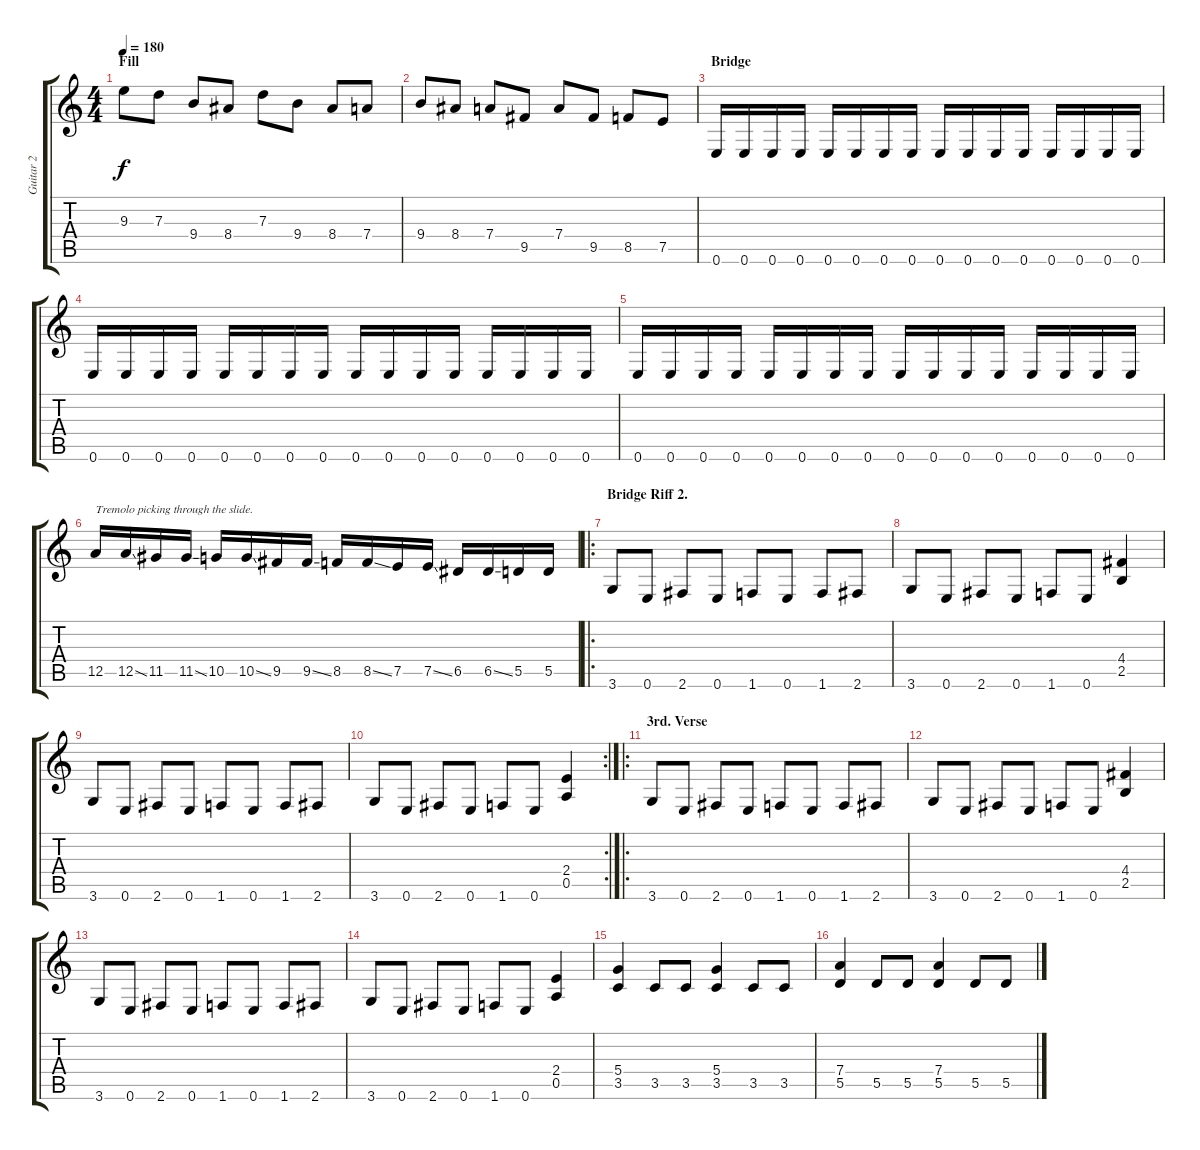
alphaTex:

\track ("Guitar 2" "Guitar 2") {instrument overdrivenguitar}
\staff {score tabs}
\tuning (E4 B3 G3 D3 A2 E2) {hide}
\ts (4 4)
\section ("" "Fill")
\tempo 180
\clef g2
\ks c
9.3.8{dy f} 7.3.8 9.4.8 8.4.8 7.3.8 9.4.8 8.4.8 7.4.8 |
9.4.8 8.4.8 7.4.8 9.5.8 7.4.8 9.5.8 8.5.8 7.5.8 |
\section ("" "Bridge")
0.6.16 0.6.16 0.6.16 0.6.16 0.6.16 0.6.16 0.6.16 0.6.16 0.6.16 0.6.16 0.6.16 0.6.16 0.6.16 0.6.16 0.6.16 0.6.16 |
0.6.16 0.6.16 0.6.16 0.6.16 0.6.16 0.6.16 0.6.16 0.6.16 0.6.16 0.6.16 0.6.16 0.6.16 0.6.16 0.6.16 0.6.16 0.6.16 |
0.6.16 0.6.16 0.6.16 0.6.16 0.6.16 0.6.16 0.6.16 0.6.16 0.6.16 0.6.16 0.6.16 0.6.16 0.6.16 0.6.16 0.6.16 0.6.16 |
12.5.16{txt "Tremolo picking through the slide."} 12.5{ss}.16 11.5.16 11.5{ss}.16 10.5.16 10.5{ss}.16 9.5.16 9.5{ss}.16 8.5.16 8.5{ss}.16 7.5.16 7.5{ss}.16 6.5.16 6.5{ss}.16 5.5.16 5.5.16 |
\ro
\section ("" "Bridge Riff 2.")
3.6.8 0.6.8 2.6.8 0.6.8 1.6.8 0.6.8 1.6.8 2.6.8 |
3.6.8 0.6.8 2.6.8 0.6.8 1.6.8 0.6.8 (4.4 2.5).4 |
3.6.8 0.6.8 2.6.8 0.6.8 1.6.8 0.6.8 1.6.8 2.6.8 |
\rc 2
3.6.8 0.6.8 2.6.8 0.6.8 1.6.8 0.6.8 (2.4 0.5).4 |
\ro
\section ("" "3rd. Verse")
3.6.8 0.6.8 2.6.8 0.6.8 1.6.8 0.6.8 1.6.8 2.6.8 |
3.6.8 0.6.8 2.6.8 0.6.8 1.6.8 0.6.8 (4.4 2.5).4 |
3.6.8 0.6.8 2.6.8 0.6.8 1.6.8 0.6.8 1.6.8 2.6.8 |
3.6.8 0.6.8 2.6.8 0.6.8 1.6.8 0.6.8 (2.4 0.5).4 |
(5.4 3.5).4 3.5.8 3.5.8 (5.4 3.5).4 3.5.8 3.5.8 |
(7.4 5.5).4 5.5.8 5.5.8 (7.4 5.5).4 5.5.8 5.5.8
